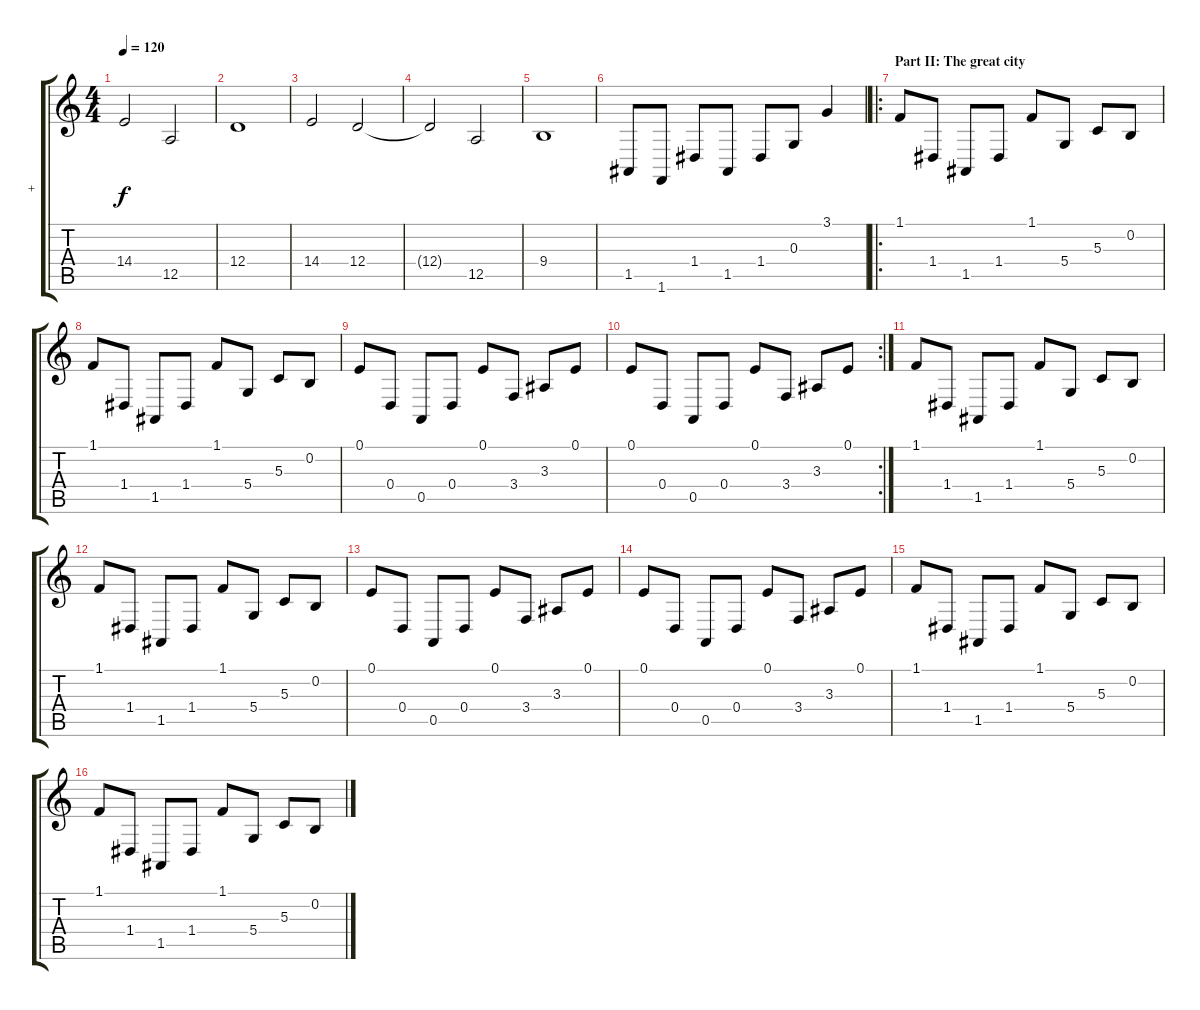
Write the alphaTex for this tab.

\track ("+" "+") {instrument orchestralharp}
\staff {score tabs}
\tuning (E4 B3 G3 D3 A2 E2) {hide}
\ts (4 4)
\tempo 120
\clef g2
\ks c
14.4.2{dy f} 12.5.2 |
12.4.1 |
14.4.2 12.4.2 |
12.4{t}.2 12.5.2 |
9.4.1{volume 0} |
1.5.8{volume 10 balance 8 instrument orchestralharp} 1.6.8 1.4.8 1.5.8 1.4.8 0.3.8 3.1.4 |
\ro
\section ("" "Part II: The great city ")
1.1.8{volume 13 balance 8 instrument orchestralharp} 1.4.8 1.5.8 1.4.8 1.1.8 5.4.8 5.3.8 0.2.8 |
1.1.8 1.4.8 1.5.8 1.4.8 1.1.8 5.4.8 5.3.8 0.2.8 |
0.1.8 0.4.8 0.5.8 0.4.8 0.1.8 3.4.8 3.3.8 0.1.8 |
\rc 2
0.1.8 0.4.8 0.5.8 0.4.8 0.1.8 3.4.8 3.3.8 0.1.8 |
1.1.8 1.4.8 1.5.8 1.4.8 1.1.8 5.4.8 5.3.8 0.2.8 |
1.1.8 1.4.8 1.5.8 1.4.8 1.1.8 5.4.8 5.3.8 0.2.8 |
0.1.8 0.4.8 0.5.8 0.4.8 0.1.8 3.4.8 3.3.8 0.1.8 |
0.1.8 0.4.8 0.5.8 0.4.8 0.1.8 3.4.8 3.3.8 0.1.8 |
1.1.8 1.4.8 1.5.8 1.4.8 1.1.8 5.4.8 5.3.8 0.2.8 |
1.1.8 1.4.8 1.5.8 1.4.8 1.1.8 5.4.8 5.3.8 0.2.8
